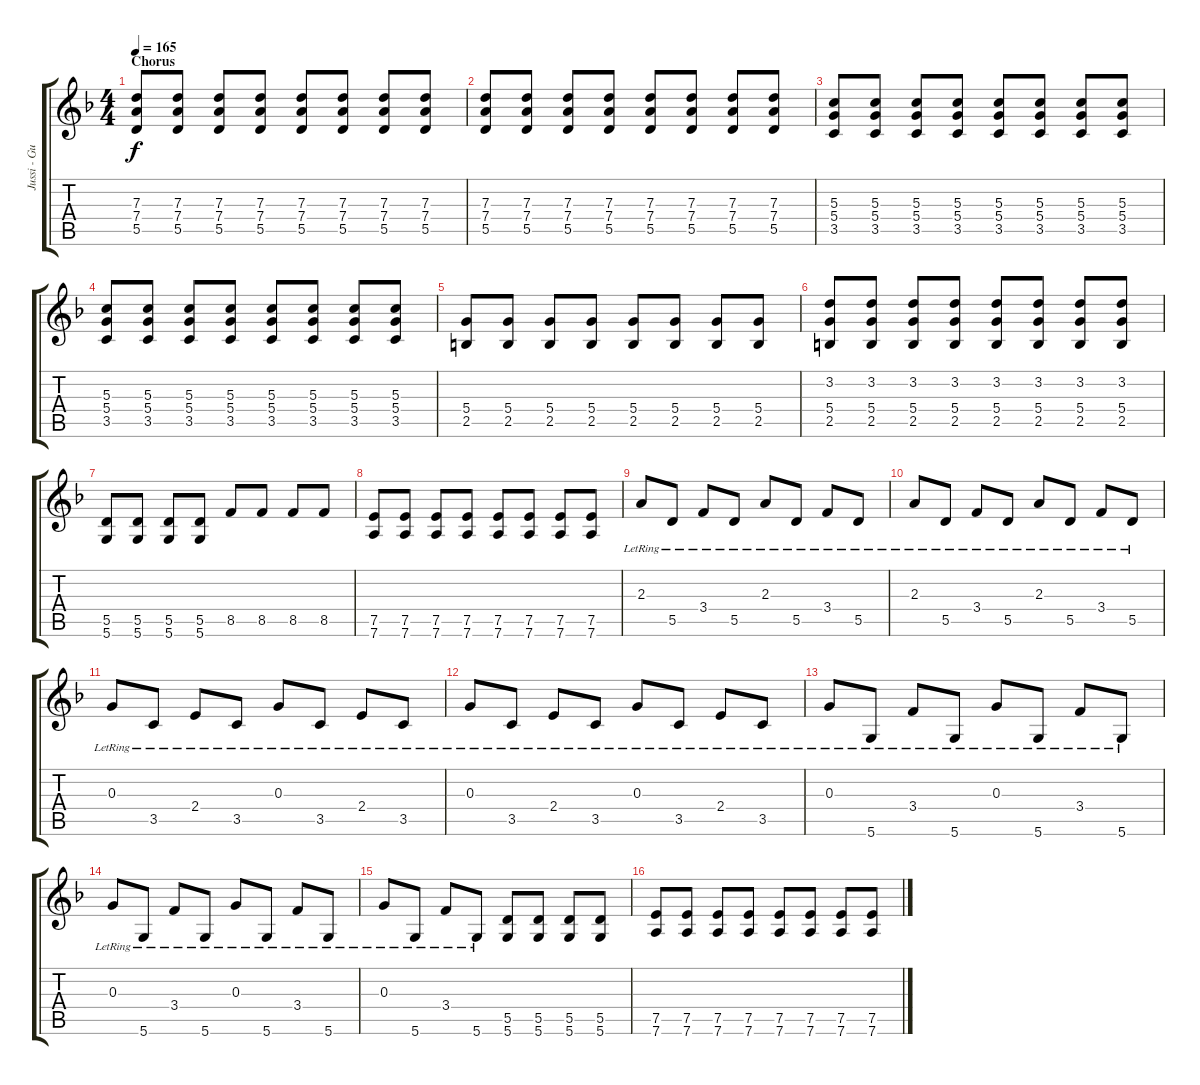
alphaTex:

\track ("Jussi - Guitar" "Jussi - Gu") {instrument overdrivenguitar}
\staff {score tabs}
\tuning (E4 B3 G3 D3 A2 D2) {hide}
\ts (4 4)
\section ("" "Chorus")
\tempo 165
\clef g2
\ks dminor
(7.3 7.4 5.5).8{dy f} (7.3 7.4 5.5).8 (7.3 7.4 5.5).8 (7.3 7.4 5.5).8 (7.3 7.4 5.5).8 (7.3 7.4 5.5).8 (7.3 7.4 5.5).8 (7.3 7.4 5.5).8 |
(7.3 7.4 5.5).8 (7.3 7.4 5.5).8 (7.3 7.4 5.5).8 (7.3 7.4 5.5).8 (7.3 7.4 5.5).8 (7.3 7.4 5.5).8 (7.3 7.4 5.5).8 (7.3 7.4 5.5).8 |
(5.3 5.4 3.5).8 (5.3 5.4 3.5).8 (5.3 5.4 3.5).8 (5.3 5.4 3.5).8 (5.3 5.4 3.5).8 (5.3 5.4 3.5).8 (5.3 5.4 3.5).8 (5.3 5.4 3.5).8 |
(5.3 5.4 3.5).8 (5.3 5.4 3.5).8 (5.3 5.4 3.5).8 (5.3 5.4 3.5).8 (5.3 5.4 3.5).8 (5.3 5.4 3.5).8 (5.3 5.4 3.5).8 (5.3 5.4 3.5).8 |
(5.4 2.5).8 (5.4 2.5).8 (5.4 2.5).8 (5.4 2.5).8 (5.4 2.5).8 (5.4 2.5).8 (5.4 2.5).8 (5.4 2.5).8 |
(3.2 5.4 2.5).8 (3.2 5.4 2.5).8 (3.2 5.4 2.5).8 (3.2 5.4 2.5).8 (3.2 5.4 2.5).8 (3.2 5.4 2.5).8 (3.2 5.4 2.5).8 (3.2 5.4 2.5).8 |
(5.5 5.6).8 (5.5 5.6).8 (5.5 5.6).8 (5.5 5.6).8 8.5.8 8.5.8 8.5.8 8.5.8 |
(7.5 7.6).8 (7.5 7.6).8 (7.5 7.6).8 (7.5 7.6).8 (7.5 7.6).8 (7.5 7.6).8 (7.5 7.6).8 (7.5 7.6).8 |
2.3{lr}.8 5.5{lr}.8 3.4{lr}.8 5.5{lr}.8 2.3{lr}.8 5.5{lr}.8 3.4{lr}.8 5.5{lr}.8 |
2.3{lr}.8 5.5{lr}.8 3.4{lr}.8 5.5{lr}.8 2.3{lr}.8 5.5{lr}.8 3.4{lr}.8 5.5{lr}.8 |
0.3{lr}.8 3.5{lr}.8 2.4{lr}.8 3.5{lr}.8 0.3{lr}.8 3.5{lr}.8 2.4{lr}.8 3.5{lr}.8 |
0.3{lr}.8 3.5{lr}.8 2.4{lr}.8 3.5{lr}.8 0.3{lr}.8 3.5{lr}.8 2.4{lr}.8 3.5{lr}.8 |
0.3{lr}.8 5.6{lr}.8 3.4{lr}.8 5.6{lr}.8 0.3{lr}.8 5.6{lr}.8 3.4{lr}.8 5.6{lr}.8 |
0.3{lr}.8 5.6{lr}.8 3.4{lr}.8 5.6{lr}.8 0.3{lr}.8 5.6{lr}.8 3.4{lr}.8 5.6{lr}.8 |
0.3{lr}.8 5.6{lr}.8 3.4{lr}.8 5.6{lr}.8 (5.5 5.6).8 (5.5 5.6).8 (5.5 5.6).8 (5.5 5.6).8 |
(7.5 7.6).8 (7.5 7.6).8 (7.5 7.6).8 (7.5 7.6).8 (7.5 7.6).8 (7.5 7.6).8 (7.5 7.6).8 (7.5 7.6).8
